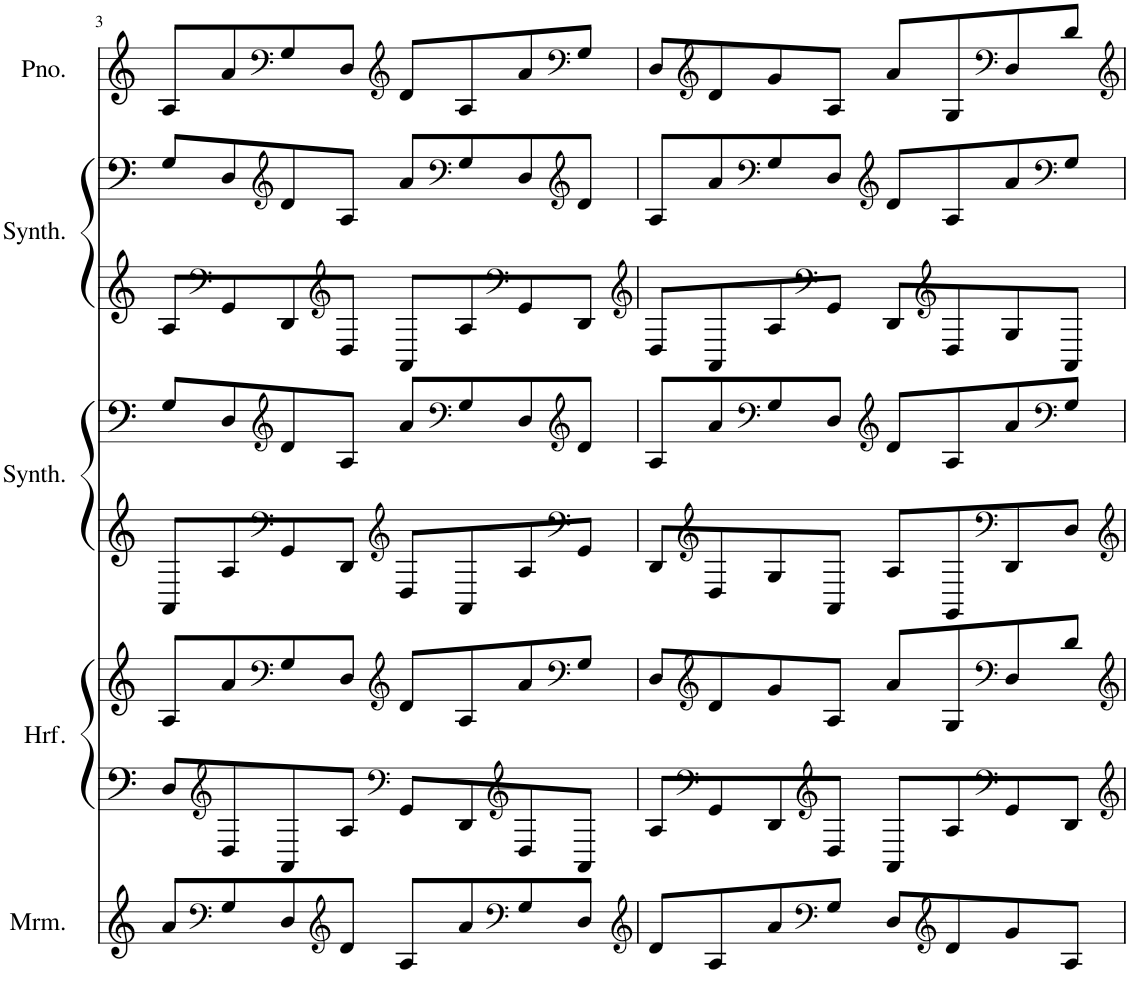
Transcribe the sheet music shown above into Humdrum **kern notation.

**kern	**kern	**kern	**kern	**kern	**kern	**kern	**kern
*part5	*part4	*part4	*part3	*part3	*part2	*part2	*part1
*staff8	*staff7	*staff6	*staff5	*staff4	*staff3	*staff2	*staff1
*I"Marimba	*I"Harfe	*	*I"String Synthesizer	*	*I"Atmosphere Synthesizer	*	*I"Piano
*I'Mrm.	*I'Hrf.	*	*I'Synth.	*	*I'Synth.	*	*I'Pno.
!!LO:PB:g=z
*clefG2	*clefF4	*clefG2	*clefG2	*clefF4	*clefG2	*clefF4	*clefG2
*k[]	*k[]	*k[]	*k[]	*k[]	*k[]	*k[]	*k[]
*M4/4	*M4/4	*M4/4	*M4/4	*M4/4	*M4/4	*M4/4	*M4/4
=3	=3	=3	=3	=3	=3	=3	=3
8a/L	8D/L	8A/L	8AA/L	8G/L	8A/L	8G/L	8A/L
*clefF4	*clefG2	*	*	*	*clefF4	*	*
8G/	8D/	8a/	8A/	8D/	8GG/	8D/	8a/
*	*	*clefF4	*clefF4	*clefG2	*	*clefG2	*clefF4
8D/	8AA/	8G/	8GG/	8d/	8DD/	8d/	8G/
*clefG2	*	*	*	*	*clefG2	*	*
8d/J	8A/J	8D/J	8DD/J	8A/J	8D/J	8A/J	8D/J
*	*clefF4	*clefG2	*clefG2	*	*	*	*clefG2
8A/L	8GG/L	8d/L	8D/L	8a/L	8AA/L	8a/L	8d/L
*	*	*	*	*clefF4	*	*clefF4	*
8a/	8DD/	8A/	8AA/	8G/	8A/	8G/	8A/
*clefF4	*clefG2	*	*	*	*clefF4	*	*
8G/	8D/	8a/	8A/	8D/	8GG/	8D/	8a/
*	*	*clefF4	*clefF4	*clefG2	*	*clefG2	*clefF4
8D/J	8AA/J	8G/J	8GG/J	8d/J	8DD/J	8d/J	8G/J
=4	=4	=4	=4	=4	=4	=4	=4
*clefG2	*	*	*	*	*clefG2	*	*
8d/L	8A/L	8D/L	8DD/L	8A/L	8D/L	8A/L	8D/L
*	*clefF4	*clefG2	*clefG2	*	*	*	*clefG2
8A/	8GG/	8d/	8D/	8a/	8AA/	8a/	8d/
*	*	*	*	*clefF4	*	*clefF4	*
8a/	8DD/	8g/	8G/	8G/	8A/	8G/	8g/
*clefF4	*clefG2	*	*	*	*clefF4	*	*
8G/J	8D/J	8A/J	8AA/J	8D/J	8GG/J	8D/J	8A/J
*	*	*	*	*clefG2	*	*clefG2	*
8D/L	8AA/L	8a/L	8A/L	8d/L	8DD/L	8d/L	8a/L
*clefG2	*	*	*	*	*clefG2	*	*
8d/	8A/	8G/	8GG/	8A/	8D/	8A/	8G/
*	*clefF4	*clefF4	*clefF4	*	*	*	*clefF4
8g/	8GG/	8D/	8DD/	8a/	8G/	8a/	8D/
*	*	*	*	*clefF4	*	*clefF4	*
8A/J	8DD/J	8d/J	8D/J	8G/J	8AA/J	8G/J	8d/J
=	=	=	=	=	=	=	=
*-	*-	*-	*-	*-	*-	*-	*-
